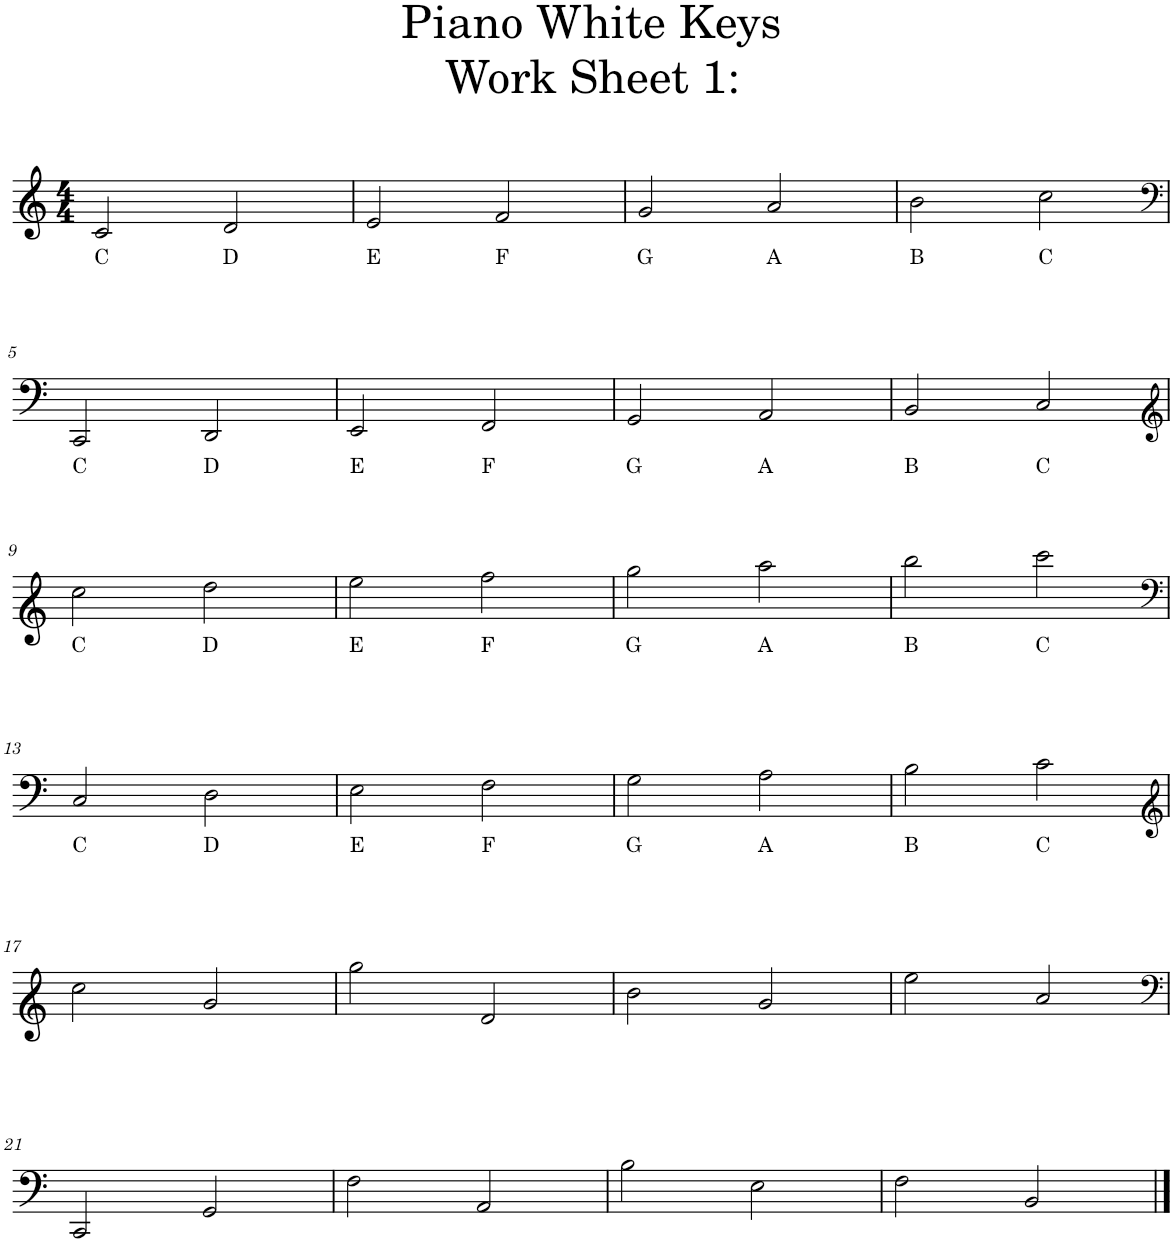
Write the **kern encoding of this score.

**kern	**text
*part1	*part1
*staff1	*staff1
*I"Piano	*
*I'Pno.	*
*clefG2	*
*k[]	*
*M4/4	*
=1	=1
!	!LO:LY:b
2c/	C
!	!LO:LY:b
2d/	D
=2	=2
!	!LO:LY:b
2e/	E
!	!LO:LY:b
2f/	F
=3	=3
!	!LO:LY:b
2g/	G
!	!LO:LY:b
2a/	A
=4	=4
!	!LO:LY:b
2b\	B
!	!LO:LY:b
2cc\	C
!!LO:LB:g=z
=5	=5
*clefF4	*
!	!LO:LY:b
2CC/	C
!	!LO:LY:b
2DD/	D
=6	=6
!	!LO:LY:b
2EE/	E
!	!LO:LY:b
2FF/	F
=7	=7
!	!LO:LY:b
2GG/	G
!	!LO:LY:b
2AA/	A
=8	=8
!	!LO:LY:b
2BB/	B
!	!LO:LY:b
2C/	C
!!LO:LB:g=z
=9	=9
*clefG1	*
!	!LO:LY:b
2ee\	C
!	!LO:LY:b
2ff\	D
=10	=10
!	!LO:LY:b
2gg\	E
!	!LO:LY:b
2aa\	F
=11	=11
!	!LO:LY:b
2bb\	G
!	!LO:LY:b
2ccc\	A
=12	=12
!	!LO:LY:b
2ddd\	B
!	!LO:LY:b
2eee\	C
!!LO:LB:g=z
=13	=13
*clefF4	*
!	!LO:LY:b
2C/	C
!	!LO:LY:b
2D\	D
=14	=14
!	!LO:LY:b
2E\	E
!	!LO:LY:b
2F\	F
=15	=15
!	!LO:LY:b
2G\	G
!	!LO:LY:b
2A\	A
=16	=16
!	!LO:LY:b
2B\	B
!	!LO:LY:b
2c\	C
!!LO:LB:g=z
=17	=17
*clefG1	*
2ee\	.
2b/	.
=18	=18
2bb\	.
2f/	.
=19	=19
2dd\	.
2b/	.
=20	=20
2gg\	.
2cc/	.
!!LO:LB:g=z
=21	=21
*clefF4	*
2CC/	.
2GG/	.
=22	=22
2F\	.
2AA/	.
=23	=23
2B\	.
2E\	.
=24	=24
2F\	.
2BB/	.
==	==
*-	*-
